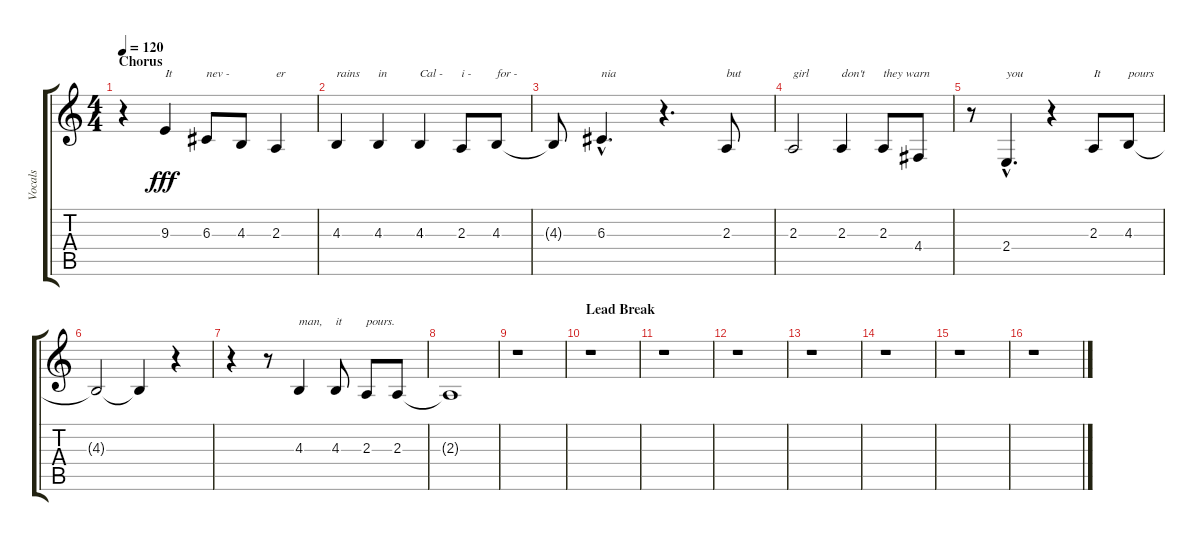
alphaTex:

\track ("Vocals" "Vocals") {instrument altosax}
\staff {score tabs}
\tuning (E4 B3 G3 D3 A2 E2) {hide}
\ts (4 4)
\section ("" "Chorus")
\tempo 120
\clef g2
\ks c
r.4{dy fff} 9.3.4{txt "It"} 6.3.8{txt "nev -"} 4.3.8{txt " "} 2.3.4{txt "er"} |
4.3.4{txt "rains"} 4.3.4{txt "in"} 4.3.4{txt "Cal -"} 2.3.8{txt "i -"} 4.3.8{txt "for -"} |
4.3{t}.8 6.3{hac}.4{d txt "nia"} r.4{d} 2.3.8{txt "but"} |
2.3.2{txt "girl"} 2.3.4{txt "don't"} 2.3.8{txt "they warn"} 4.4.8 |
r.8 2.4{hac}.4{d txt "you"} r.4 2.3.8{txt "It"} 4.3.8{txt "pours"} |
4.3{t}.2 4.3{t}.4 r.4 |
r.4 r.8 4.3.4{txt "man, "} 4.3.8{txt "it"} 2.3.8{txt "pours."} 2.3.8 |
2.3{t}.1 |
r.1 |
\section ("" "Lead Break")
r.1 |
r.1 |
r.1 |
r.1 |
r.1 |
r.1 |
r.1
